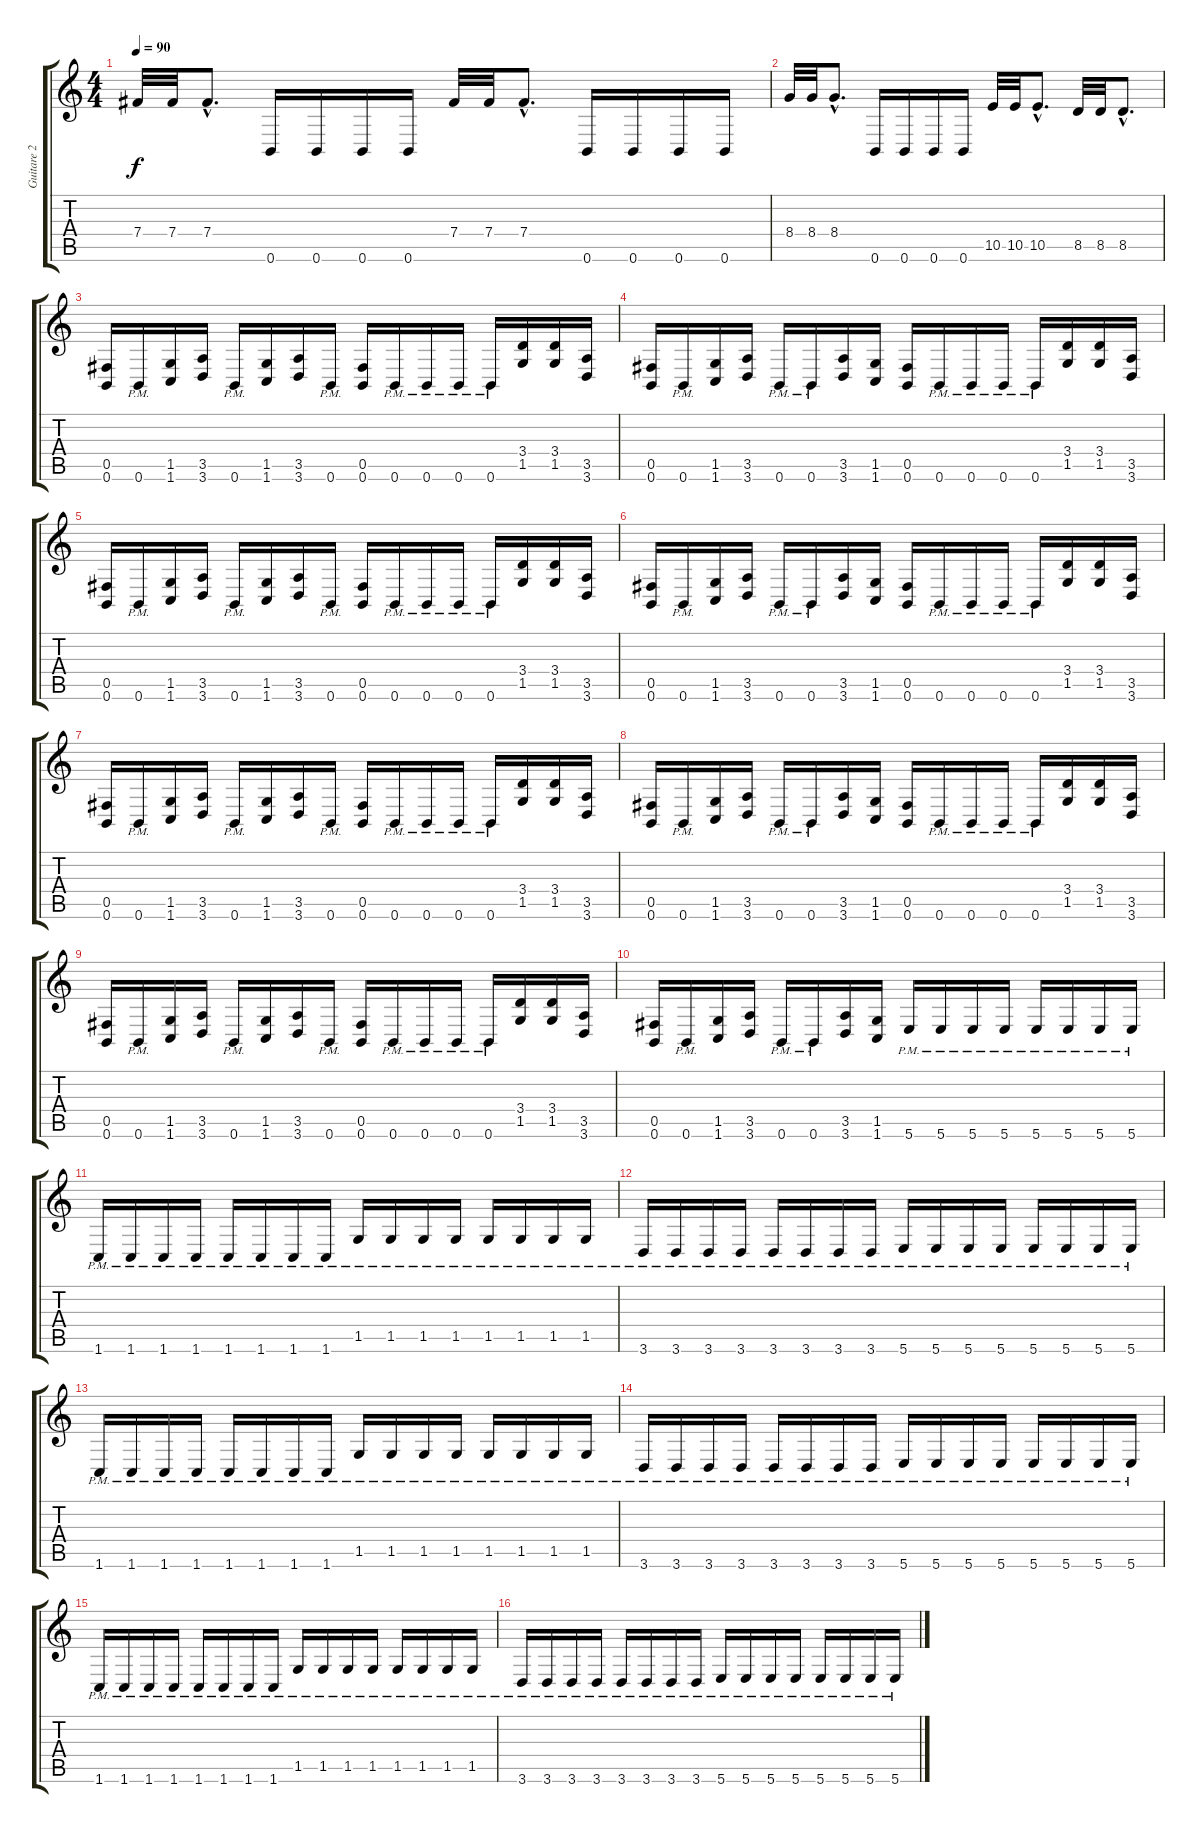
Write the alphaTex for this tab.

\track ("Guitare 2" "Guitare 2") {instrument distortionguitar}
\staff {score tabs}
\tuning (Db4 Ab3 E3 B2 Gb2 B1) {hide}
\ts (4 4)
\tempo 90
\clef g2
\ks c
7.4.32{dy f} 7.4.32 7.4{hac}.8{d} 0.6.16 0.6.16 0.6.16 0.6.16 7.4.32 7.4.32 7.4{hac}.8{d} 0.6.16 0.6.16 0.6.16 0.6.16 |
8.4.32 8.4.32 8.4{hac}.8{d} 0.6.16 0.6.16 0.6.16 0.6.16 10.5.32 10.5.32 10.5{hac}.8{d} 8.5.32 8.5.32 8.5{hac}.8{d} |
(0.5 0.6).16 0.6{pm}.16 (1.5 1.6).16 (3.5 3.6).16 0.6{pm}.16 (1.5 1.6).16 (3.5 3.6).16 0.6{pm}.16 (0.5 0.6).16 0.6{pm}.16 0.6{pm}.16 0.6{pm}.16 0.6{pm}.16 (3.4 1.5).16 (3.4 1.5).16 (3.5 3.6).16 |
(0.5 0.6).16 0.6{pm}.16 (1.5 1.6).16 (3.5 3.6).16 0.6{pm}.16 0.6{pm}.16 (3.5 3.6).16 (1.5 1.6).16 (0.5 0.6).16 0.6{pm}.16 0.6{pm}.16 0.6{pm}.16 0.6{pm}.16 (3.4 1.5).16 (3.4 1.5).16 (3.5 3.6).16 |
(0.5 0.6).16 0.6{pm}.16 (1.5 1.6).16 (3.5 3.6).16 0.6{pm}.16 (1.5 1.6).16 (3.5 3.6).16 0.6{pm}.16 (0.5 0.6).16 0.6{pm}.16 0.6{pm}.16 0.6{pm}.16 0.6{pm}.16 (3.4 1.5).16 (3.4 1.5).16 (3.5 3.6).16 |
(0.5 0.6).16 0.6{pm}.16 (1.5 1.6).16 (3.5 3.6).16 0.6{pm}.16 0.6{pm}.16 (3.5 3.6).16 (1.5 1.6).16 (0.5 0.6).16 0.6{pm}.16 0.6{pm}.16 0.6{pm}.16 0.6{pm}.16 (3.4 1.5).16 (3.4 1.5).16 (3.5 3.6).16 |
(0.5 0.6).16 0.6{pm}.16 (1.5 1.6).16 (3.5 3.6).16 0.6{pm}.16 (1.5 1.6).16 (3.5 3.6).16 0.6{pm}.16 (0.5 0.6).16 0.6{pm}.16 0.6{pm}.16 0.6{pm}.16 0.6{pm}.16 (3.4 1.5).16 (3.4 1.5).16 (3.5 3.6).16 |
(0.5 0.6).16 0.6{pm}.16 (1.5 1.6).16 (3.5 3.6).16 0.6{pm}.16 0.6{pm}.16 (3.5 3.6).16 (1.5 1.6).16 (0.5 0.6).16 0.6{pm}.16 0.6{pm}.16 0.6{pm}.16 0.6{pm}.16 (3.4 1.5).16 (3.4 1.5).16 (3.5 3.6).16 |
(0.5 0.6).16 0.6{pm}.16 (1.5 1.6).16 (3.5 3.6).16 0.6{pm}.16 (1.5 1.6).16 (3.5 3.6).16 0.6{pm}.16 (0.5 0.6).16 0.6{pm}.16 0.6{pm}.16 0.6{pm}.16 0.6{pm}.16 (3.4 1.5).16 (3.4 1.5).16 (3.5 3.6).16 |
(0.5 0.6).16 0.6{pm}.16 (1.5 1.6).16 (3.5 3.6).16 0.6{pm}.16 0.6{pm}.16 (3.5 3.6).16 (1.5 1.6).16 5.6{pm}.16 5.6{pm}.16 5.6{pm}.16 5.6{pm}.16 5.6{pm}.16 5.6{pm}.16 5.6{pm}.16 5.6{pm}.16 |
1.6{pm}.16 1.6{pm}.16 1.6{pm}.16 1.6{pm}.16 1.6{pm}.16 1.6{pm}.16 1.6{pm}.16 1.6{pm}.16 1.5{pm}.16 1.5{pm}.16 1.5{pm}.16 1.5{pm}.16 1.5{pm}.16 1.5{pm}.16 1.5{pm}.16 1.5{pm}.16 |
3.6{pm}.16 3.6{pm}.16 3.6{pm}.16 3.6{pm}.16 3.6{pm}.16 3.6{pm}.16 3.6{pm}.16 3.6{pm}.16 5.6{pm}.16 5.6{pm}.16 5.6{pm}.16 5.6{pm}.16 5.6{pm}.16 5.6{pm}.16 5.6{pm}.16 5.6{pm}.16 |
1.6{pm}.16 1.6{pm}.16 1.6{pm}.16 1.6{pm}.16 1.6{pm}.16 1.6{pm}.16 1.6{pm}.16 1.6{pm}.16 1.5{pm}.16 1.5{pm}.16 1.5{pm}.16 1.5{pm}.16 1.5{pm}.16 1.5{pm}.16 1.5{pm}.16 1.5{pm}.16 |
3.6{pm}.16 3.6{pm}.16 3.6{pm}.16 3.6{pm}.16 3.6{pm}.16 3.6{pm}.16 3.6{pm}.16 3.6{pm}.16 5.6{pm}.16 5.6{pm}.16 5.6{pm}.16 5.6{pm}.16 5.6{pm}.16 5.6{pm}.16 5.6{pm}.16 5.6{pm}.16 |
1.6{pm}.16 1.6{pm}.16 1.6{pm}.16 1.6{pm}.16 1.6{pm}.16 1.6{pm}.16 1.6{pm}.16 1.6{pm}.16 1.5{pm}.16 1.5{pm}.16 1.5{pm}.16 1.5{pm}.16 1.5{pm}.16 1.5{pm}.16 1.5{pm}.16 1.5{pm}.16 |
3.6{pm}.16 3.6{pm}.16 3.6{pm}.16 3.6{pm}.16 3.6{pm}.16 3.6{pm}.16 3.6{pm}.16 3.6{pm}.16 5.6{pm}.16 5.6{pm}.16 5.6{pm}.16 5.6{pm}.16 5.6{pm}.16 5.6{pm}.16 5.6{pm}.16 5.6{pm}.16
